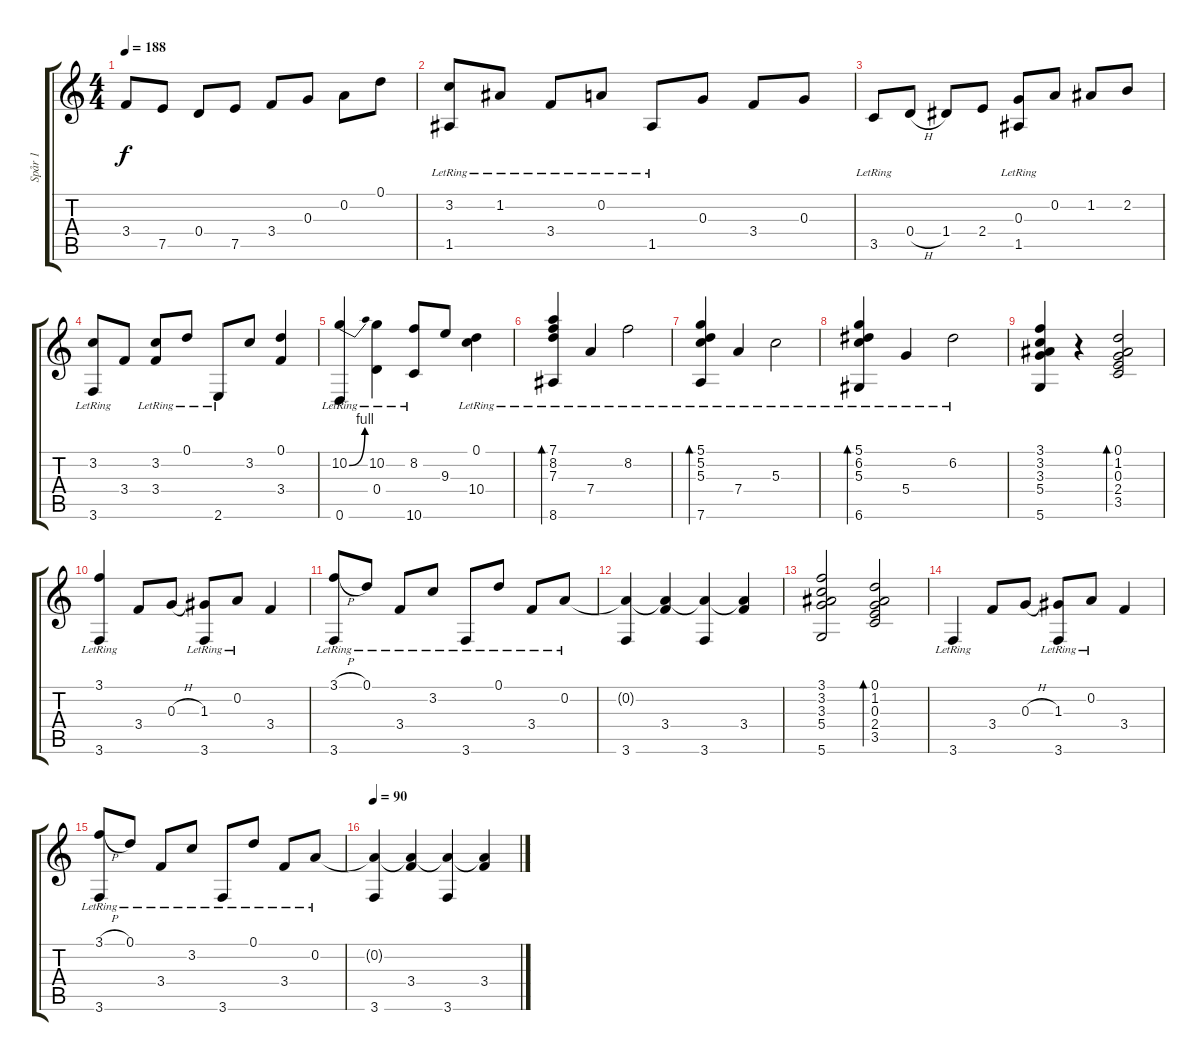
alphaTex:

\track ("Spår 1" "Spår 1") {instrument acousticguitarsteel}
\staff {score tabs}
\tuning (D4 A3 G3 D3 A2 D2) {hide}
\ts (4 4)
\tempo 188
\clef g2
\ks c
3.4.8{dy f} 7.5.8 0.4.8 7.5.8 3.4.8 0.3.8 0.2.8 0.1.8 |
(3.2 1.5{lr}).8 1.2{lr}.8 3.4{lr}.8 0.2{lr}.8 1.5{lr}.8 0.3.8 3.4.8 0.3.8 |
3.5{lr}.8 0.4{h}.8 1.4.8 2.4.8 (0.3 1.5{lr}).8 0.2.8 1.2.8 2.2.8 |
(3.2{lr} 3.6{lr}).8 3.4.8 (3.2 3.4{lr}).8 0.1{lr}.8 2.6{lr}.8 3.2.8 (0.1 3.4).4 |
(10.2{be (bend 0 0 60 4)} 0.6{lr}).4 (10.2 0.4{lr}).4 (8.2 10.6{lr}).8 9.3.8 (0.1 10.4{lr}).4 |
(7.1{lr} 8.2{lr} 7.3{lr} 8.6{lr}).4{bd 240} 7.4{lr}.4 8.2{lr}.2 |
(5.1{lr} 5.2{lr} 5.3{lr} 7.6{lr}).4{bd 240} 7.4{lr}.4 5.3{lr}.2 |
(5.1{lr} 6.2{lr} 5.3{lr} 6.6{lr}).4{bd 240} 5.4{lr}.4 6.2{lr}.2 |
(3.1 3.2 3.3 5.4 5.6).4 r.4 (0.1 1.2 0.3 2.4 3.5).2{bd 240} |
(3.1{lr} 3.6{lr}).4 3.4.8 0.3{h}.8 (1.3 3.6{lr}).8 0.2{lr}.8 3.4.4 |
(3.1{h} 3.6{lr}).8 0.1{lr}.8 3.4{lr}.8 3.2{lr}.8 3.6{lr}.8 0.1{lr}.8 3.4{lr}.8 0.2{lr}.8 |
(0.2{t} 3.6).4 (0.2{t} 3.4).4 (0.2{t} 3.6).4 (0.2{t} 3.4).4 |
(3.1 3.2 3.3 5.4 5.6).2 (0.1 1.2 0.3 2.4 3.5).2{bd 240} |
3.6{lr}.4 3.4.8 0.3{h}.8 (1.3 3.6{lr}).8 0.2{lr}.8 3.4.4 |
(3.1{h} 3.6{lr}).8 0.1{lr}.8 3.4{lr}.8 3.2{lr}.8 3.6{lr}.8 0.1{lr}.8 3.4{lr}.8 0.2{lr}.8 |
\tempo 90
(0.2{t} 3.6).4 (0.2{t} 3.4).4 (0.2{t} 3.6).4 (0.2{t} 3.4).4
